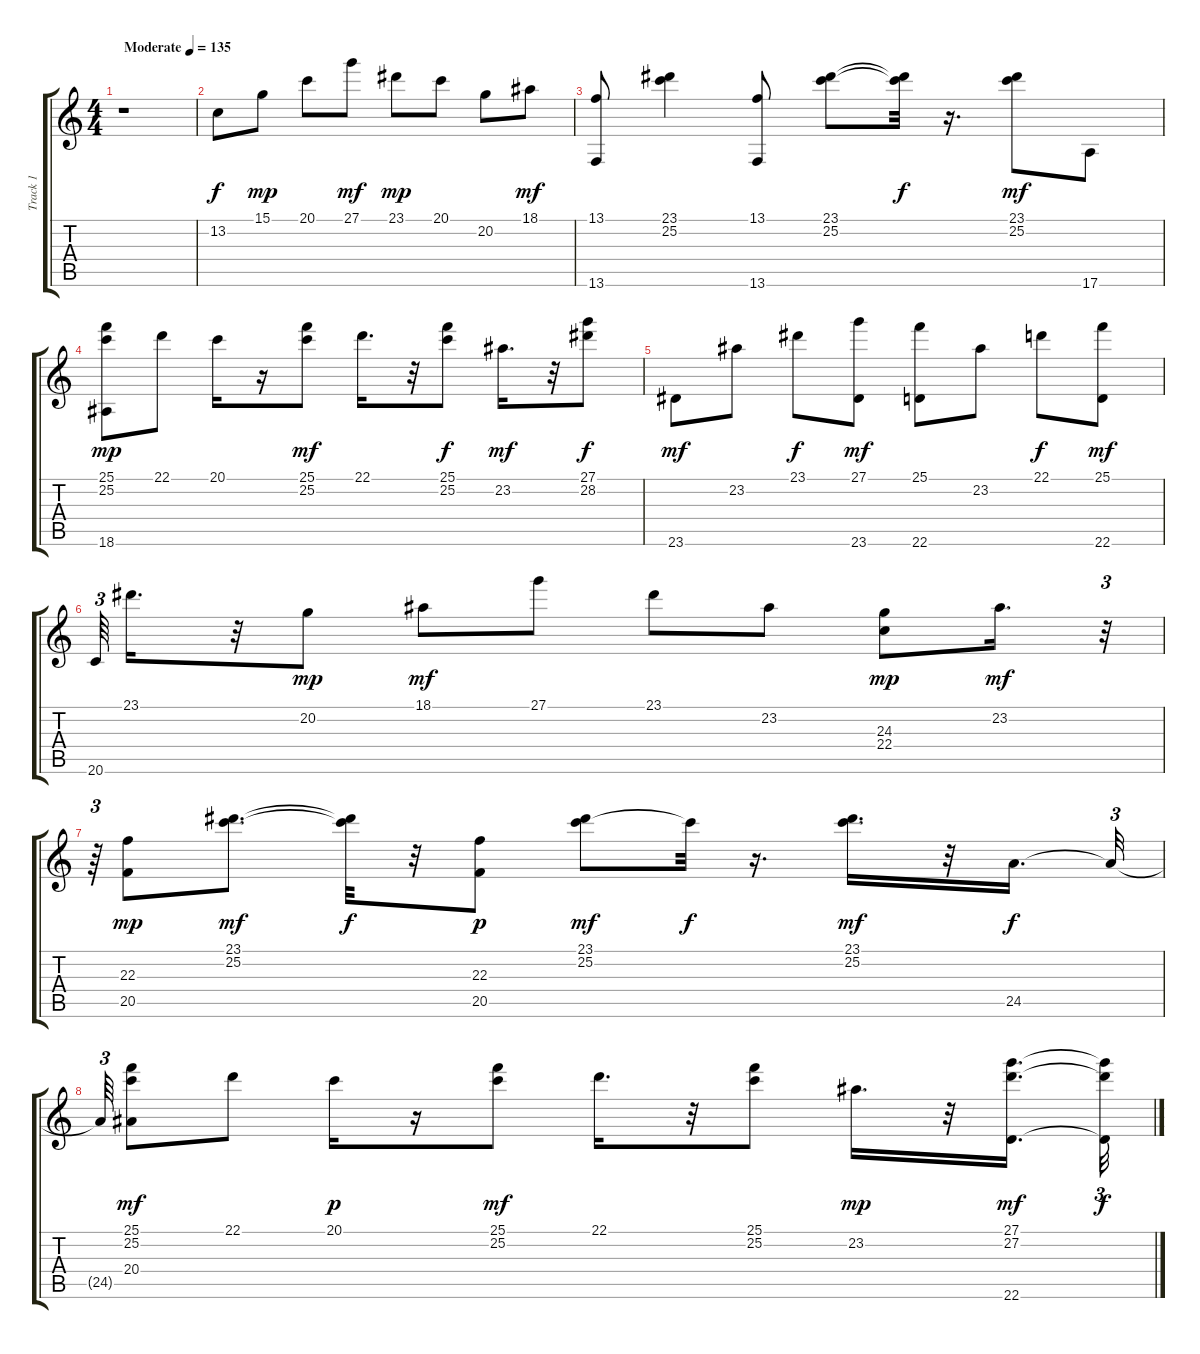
\track ("Track 1" "Track 1") {instrument electricpiano1}
\staff {score tabs}
\tuning (E4 B3 G3 D3 A2 E2) {hide}
\ts (4 4)
\tempo (135 "Moderate")
\clef g2
\ks c
r.1{dy f instrument electricpiano1} |
13.2.8 15.1.8{dy mp} 20.1.8 27.1.8{dy mf} 23.1.8{dy mp} 20.1.8 20.2.8 18.1.8{dy mf} |
(13.1 13.6).8 (23.1 25.2).4 (13.1 13.6).8 (23.1 25.2).8 (23.1{t} 25.2{t}).32{dy f} r.16{d} (23.1 25.2).8{dy mf} 17.6.8 |
(25.1 25.2 18.6).8{dy mp} 22.1.8 20.1.16 r.16 (25.1 25.2).8{dy mf} 22.1.16{d} r.32 (25.1 25.2).8{dy f} 23.2.16{d dy mf} r.32 (27.1 28.2).8{dy f} |
23.6.8{dy mf} 23.2.8 23.1.8{dy f} (27.1 23.6).8{dy mf} (25.1 22.6).8 23.2.8 22.1.8{dy f} (25.1 22.6).8{dy mf} |
20.6.64{tu (3 2)} 23.1.16{d} r.32 20.2.8{dy mp} 18.1.8{dy mf} 27.1.8 23.1.8 23.2.8 (24.3 22.4).8{dy mp} 23.2.16{d dy mf} r.32{tu (3 2)} |
r.64{tu (3 2)} (22.3 20.5).8{dy mp} (23.1 25.2).8{d dy mf} (23.1{t} 25.2{t}).32{dy f} r.32 (22.3 20.5).8{dy p} (23.1 25.2).8{dy mf} 25.2{t}.32{dy f} r.16{d} (23.1 25.2).16{d dy mf} r.32 24.5.16{d dy f} 24.5{t}.32{tu (3 2)} |
24.5{t}.64{tu (3 2)} (25.1 25.2 20.4).8{dy mf} 22.1.8 20.1.16{dy p} r.16 (25.1 25.2).8{dy mf} 22.1.16{d} r.32 (25.1 25.2).8 23.2.16{d dy mp} r.32 (27.1 27.2 22.6).16{d dy mf} (27.1{t} 27.2{t} 22.6{t}).32{tu (3 2) dy f}
